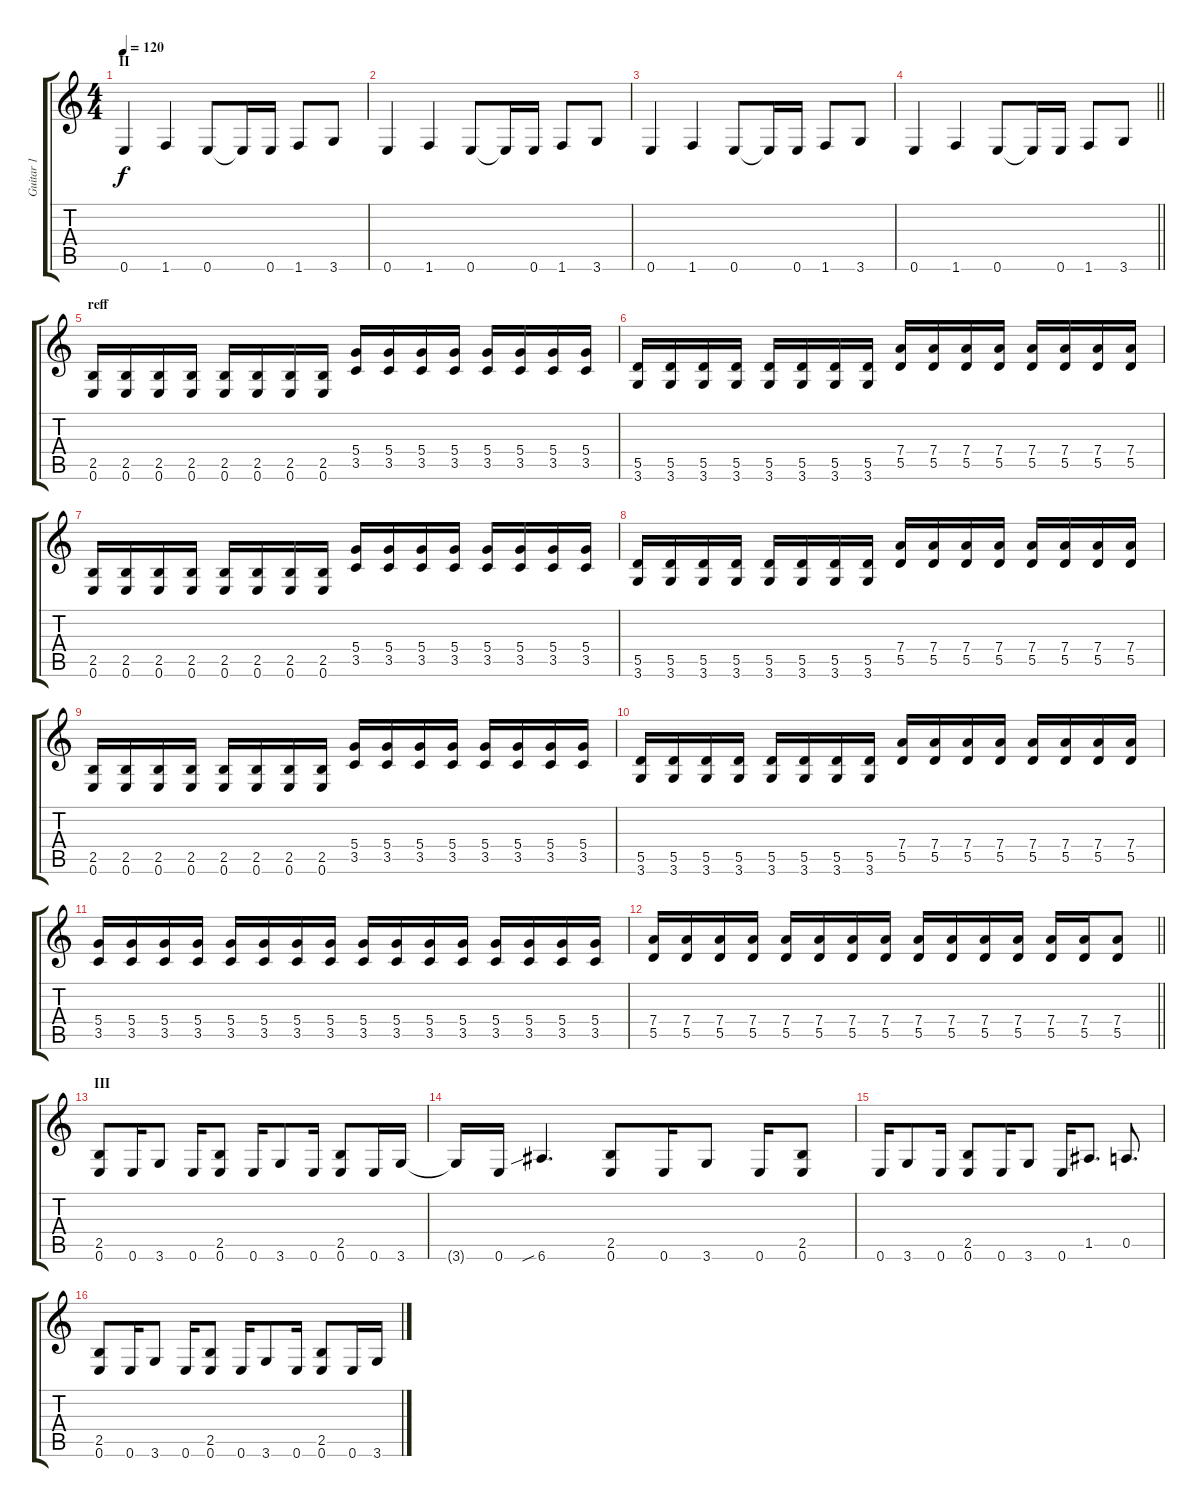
\track ("Guitar 1" "Guitar 1") {instrument distortionguitar}
\staff {score tabs}
\tuning (E4 B3 G3 D3 A2 E2) {hide}
\ts (4 4)
\section ("" "II")
\tempo 120
\clef g2
\ks c
0.6.4{dy f} 1.6.4 0.6.8 0.6{t}.16 0.6.16 1.6.8 3.6.8 |
0.6.4 1.6.4 0.6.8 0.6{t}.16 0.6.16 1.6.8 3.6.8 |
0.6.4 1.6.4 0.6.8 0.6{t}.16 0.6.16 1.6.8 3.6.8 |
\barLineRight lightlight
0.6.4 1.6.4 0.6.8 0.6{t}.16 0.6.16 1.6.8 3.6.8 |
\section ("" "reff")
(2.5 0.6).16 (2.5 0.6).16 (2.5 0.6).16 (2.5 0.6).16 (2.5 0.6).16 (2.5 0.6).16 (2.5 0.6).16 (2.5 0.6).16 (5.4 3.5).16 (5.4 3.5).16 (5.4 3.5).16 (5.4 3.5).16 (5.4 3.5).16 (5.4 3.5).16 (5.4 3.5).16 (5.4 3.5).16 |
(5.5 3.6).16 (5.5 3.6).16 (5.5 3.6).16 (5.5 3.6).16 (5.5 3.6).16 (5.5 3.6).16 (5.5 3.6).16 (5.5 3.6).16 (7.4 5.5).16 (7.4 5.5).16 (7.4 5.5).16 (7.4 5.5).16 (7.4 5.5).16 (7.4 5.5).16 (7.4 5.5).16 (7.4 5.5).16 |
(2.5 0.6).16 (2.5 0.6).16 (2.5 0.6).16 (2.5 0.6).16 (2.5 0.6).16 (2.5 0.6).16 (2.5 0.6).16 (2.5 0.6).16 (5.4 3.5).16 (5.4 3.5).16 (5.4 3.5).16 (5.4 3.5).16 (5.4 3.5).16 (5.4 3.5).16 (5.4 3.5).16 (5.4 3.5).16 |
(5.5 3.6).16 (5.5 3.6).16 (5.5 3.6).16 (5.5 3.6).16 (5.5 3.6).16 (5.5 3.6).16 (5.5 3.6).16 (5.5 3.6).16 (7.4 5.5).16 (7.4 5.5).16 (7.4 5.5).16 (7.4 5.5).16 (7.4 5.5).16 (7.4 5.5).16 (7.4 5.5).16 (7.4 5.5).16 |
(2.5 0.6).16 (2.5 0.6).16 (2.5 0.6).16 (2.5 0.6).16 (2.5 0.6).16 (2.5 0.6).16 (2.5 0.6).16 (2.5 0.6).16 (5.4 3.5).16 (5.4 3.5).16 (5.4 3.5).16 (5.4 3.5).16 (5.4 3.5).16 (5.4 3.5).16 (5.4 3.5).16 (5.4 3.5).16 |
(5.5 3.6).16 (5.5 3.6).16 (5.5 3.6).16 (5.5 3.6).16 (5.5 3.6).16 (5.5 3.6).16 (5.5 3.6).16 (5.5 3.6).16 (7.4 5.5).16 (7.4 5.5).16 (7.4 5.5).16 (7.4 5.5).16 (7.4 5.5).16 (7.4 5.5).16 (7.4 5.5).16 (7.4 5.5).16 |
(5.4 3.5).16 (5.4 3.5).16 (5.4 3.5).16 (5.4 3.5).16 (5.4 3.5).16 (5.4 3.5).16 (5.4 3.5).16 (5.4 3.5).16 (5.4 3.5).16 (5.4 3.5).16 (5.4 3.5).16 (5.4 3.5).16 (5.4 3.5).16 (5.4 3.5).16 (5.4 3.5).16 (5.4 3.5).16 |
\barLineRight lightlight
(7.4 5.5).16 (7.4 5.5).16 (7.4 5.5).16 (7.4 5.5).16 (7.4 5.5).16 (7.4 5.5).16 (7.4 5.5).16 (7.4 5.5).16 (7.4 5.5).16 (7.4 5.5).16 (7.4 5.5).16 (7.4 5.5).16 (7.4 5.5).16 (7.4 5.5).16 (7.4 5.5).8 |
\section ("" "III")
(2.5 0.6).8 0.6.16 3.6.8 0.6.16 (2.5 0.6).8 0.6.16 3.6.8 0.6.16 (2.5 0.6).8 0.6.16 3.6.16 |
3.6{t}.16 0.6.16 6.6{sib}.4{d} (2.5 0.6).8 0.6.16 3.6.8 0.6.16 (2.5 0.6).8 |
0.6.16 3.6.8 0.6.16 (2.5 0.6).8 0.6.16 3.6.8 0.6.16 1.5.8{d} 0.5.8{d} |
(2.5 0.6).8 0.6.16 3.6.8 0.6.16 (2.5 0.6).8 0.6.16 3.6.8 0.6.16 (2.5 0.6).8 0.6.16 3.6.16
